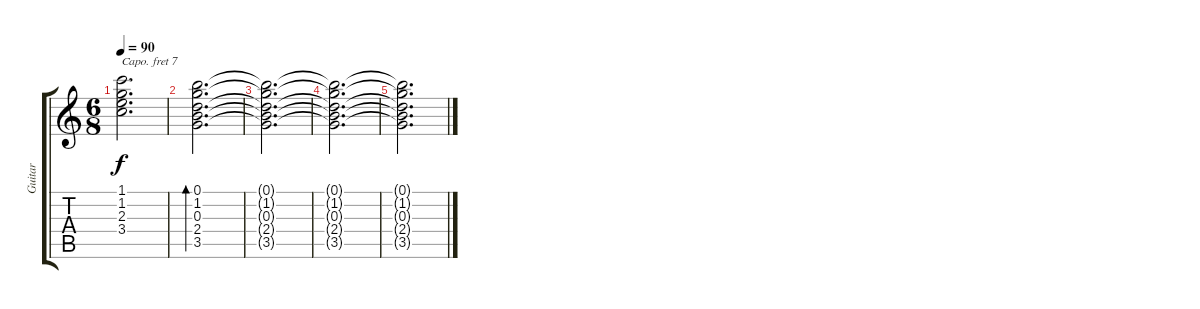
\track ("Guitar" "Guitar") {instrument acousticguitarnylon}
\staff {score tabs}
\capo 7
\tuning (E4 B3 G3 D3 A2 E2) {hide}
\ts (6 8)
\tempo 90
\clef g2
\ks c
(1.1{t} 1.2{t} 2.3{t} 3.4{t}).2{d dy f} |
(0.1 1.2 0.3 2.4 3.5).2{d bd 480 volume 0} |
(0.1{t} 1.2{t} 0.3{t} 2.4{t} 3.5{t}).2{d} |
(0.1{t} 1.2{t} 0.3{t} 2.4{t} 3.5{t}).2{d} |
(0.1{t} 1.2{t} 0.3{t} 2.4{t} 3.5{t}).2{d}
